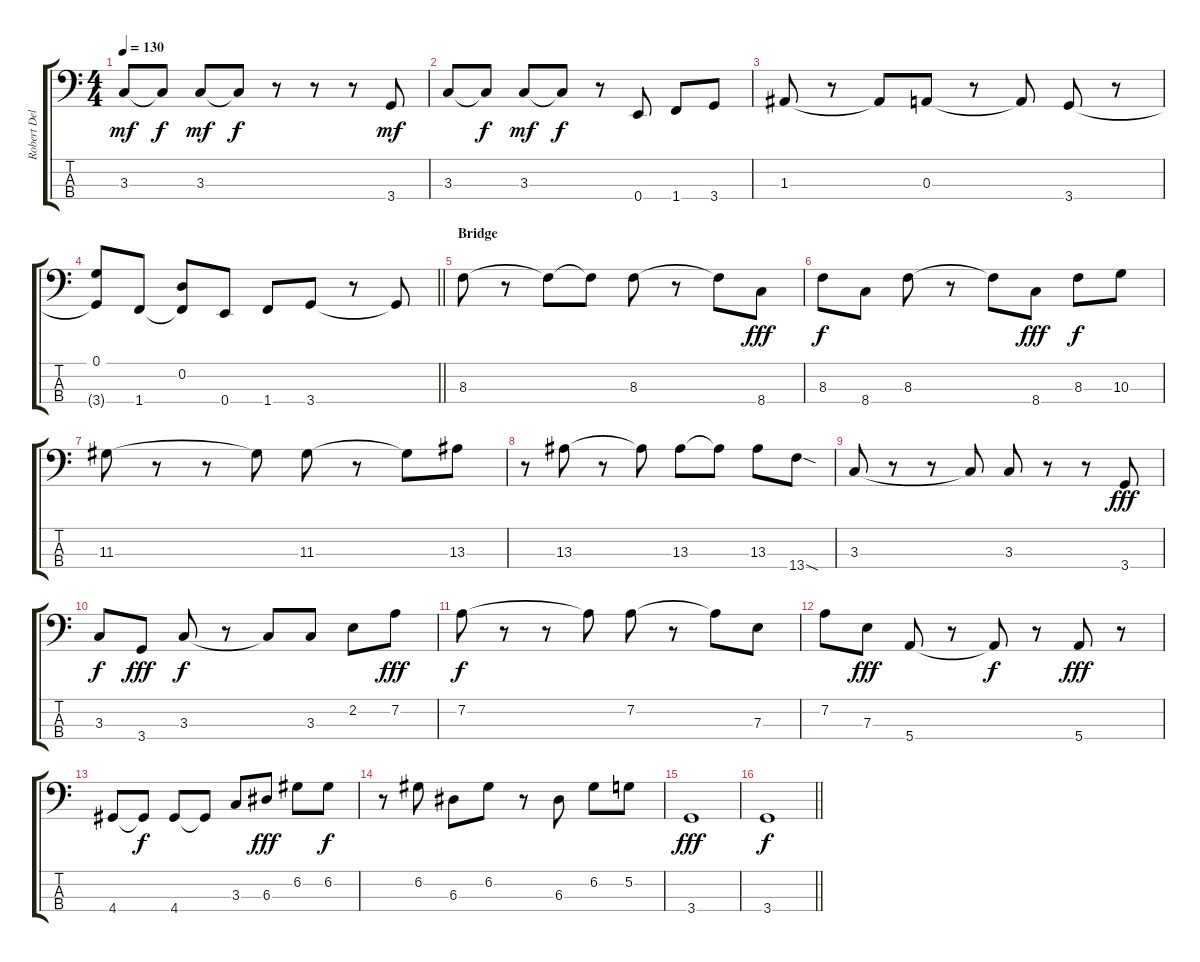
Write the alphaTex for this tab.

\track ("Robert Deleo (Bass)" "Robert Del") {instrument electricbassfinger}
\staff {score tabs}
\tuning (G2 D2 A1 E1) {hide}
\ts (4 4)
\tempo 130
\clef f4
\ks c
3.3.8{dy mf} 3.3{t}.8{dy f} 3.3.8{dy mf} 3.3{t}.8{dy f} r.8 r.8 r.8 3.4.8{dy mf} |
3.3.8 3.3{t}.8{dy f} 3.3.8{dy mf} 3.3{t}.8{dy f} r.8 0.4.8 1.4.8 3.4.8 |
1.3.8 r.8 1.3{t}.8 0.3.8 r.8 0.3{t}.8 3.4.8 r.8 |
\barLineRight lightlight
(0.1 3.4{t}).8 1.4.8 (0.2 1.4{t}).8 0.4.8 1.4.8 3.4.8 r.8 3.4{t}.8 |
\section ("" "Bridge ")
8.3.8 r.8 8.3{t}.8 8.3{t}.8 8.3.8 r.8 8.3{t}.8 8.4.8{dy fff} |
8.3.8{dy f} 8.4.8 8.3.8 r.8 8.3{t}.8 8.4.8{dy fff} 8.3.8{dy f} 10.3.8 |
11.3.8 r.8 r.8 11.3{t}.8 11.3.8 r.8 11.3{t}.8 13.3.8 |
r.8 13.3.8 r.8 13.3{t}.8 13.3.8 13.3{t}.8 13.3.8 13.4{sod}.8 |
3.3.8 r.8 r.8 3.3{t}.8 3.3.8 r.8 r.8 3.4.8{dy fff} |
3.3.8{dy f} 3.4.8{dy fff} 3.3.8{dy f} r.8 3.3{t}.8 3.3.8 2.2.8 7.2.8{dy fff} |
7.2.8{dy f} r.8 r.8 7.2{t}.8 7.2.8 r.8 7.2{t}.8 7.3.8 |
7.2.8 7.3.8{dy fff} 5.4.8 r.8 5.4{t}.8{dy f} r.8 5.4.8{dy fff} r.8 |
4.4.8 4.4{t}.8{dy f} 4.4.8 4.4{t}.8 3.3.8 6.3.8{dy fff} 6.2.8 6.2.8{dy f} |
r.8 6.2.8 6.3.8 6.2.8 r.8 6.3.8 6.2.8 5.2.8 |
3.4.1{dy fff} |
\barLineRight lightlight
3.4.1{dy f}
